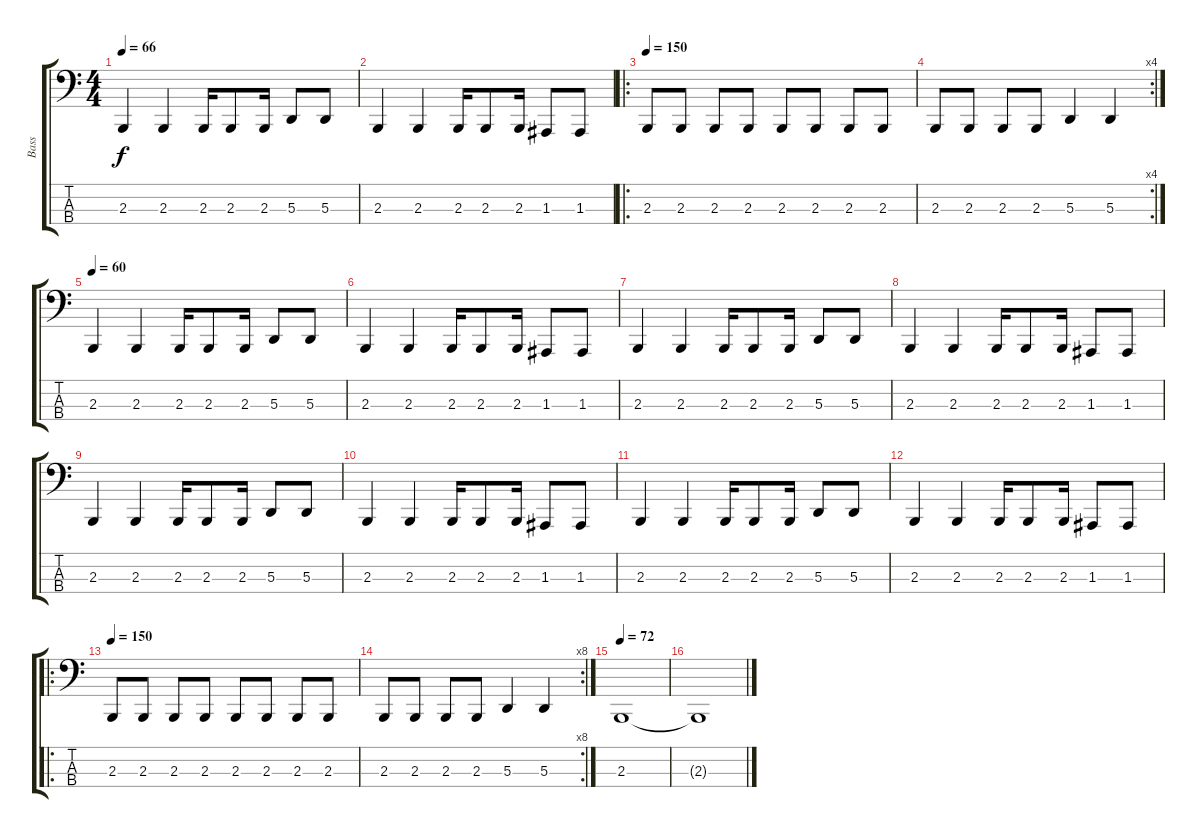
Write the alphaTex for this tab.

\track ("Bass" "Bass") {instrument lead2sawtooth}
\staff {score tabs}
\tuning (G2 D2 A1 E1) {hide}
\ts (4 4)
\tempo 66
\clef f4
\ks c
2.3.4{dy f} 2.3.4 2.3.16 2.3.8 2.3.16 5.3.8 5.3.8 |
2.3.4 2.3.4 2.3.16 2.3.8 2.3.16 1.3.8 1.3.8 |
\ro
\tempo 150
2.3.8 2.3.8 2.3.8 2.3.8 2.3.8 2.3.8 2.3.8 2.3.8 |
\rc 4
2.3.8 2.3.8 2.3.8 2.3.8 5.3.4 5.3.4 |
\tempo 66
\tempo 60
2.3.4 2.3.4 2.3.16 2.3.8 2.3.16 5.3.8 5.3.8 |
2.3.4 2.3.4 2.3.16 2.3.8 2.3.16 1.3.8 1.3.8 |
2.3.4 2.3.4 2.3.16 2.3.8 2.3.16 5.3.8 5.3.8 |
2.3.4 2.3.4 2.3.16 2.3.8 2.3.16 1.3.8 1.3.8 |
2.3.4 2.3.4 2.3.16 2.3.8 2.3.16 5.3.8 5.3.8 |
2.3.4 2.3.4 2.3.16 2.3.8 2.3.16 1.3.8 1.3.8 |
2.3.4 2.3.4 2.3.16 2.3.8 2.3.16 5.3.8 5.3.8 |
2.3.4 2.3.4 2.3.16 2.3.8 2.3.16 1.3.8 1.3.8 |
\ro
\tempo 150
2.3.8 2.3.8 2.3.8 2.3.8 2.3.8 2.3.8 2.3.8 2.3.8 |
\rc 8
2.3.8 2.3.8 2.3.8 2.3.8 5.3.4 5.3.4 |
\tempo 80
\tempo 72
2.3.1 |
2.3{t}.1
